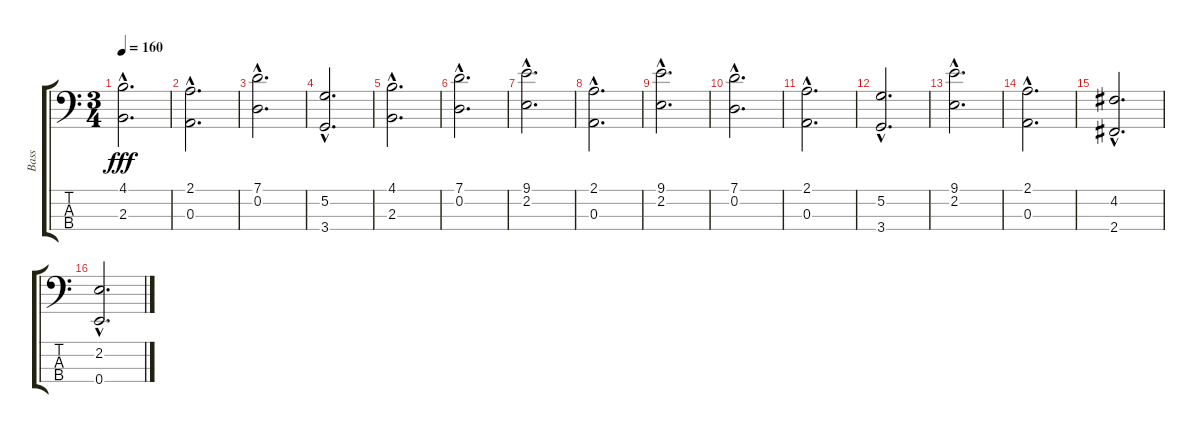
\track ("Bass" "Bass") {instrument slapbass1}
\staff {score tabs}
\tuning (G2 D2 A1 E1) {hide}
\ts (3 4)
\tempo 160
\clef f4
\ks c
(4.1{hac} 2.3{hac}).2{d dy fff} |
(2.1{hac} 0.3{hac}).2{d} |
(7.1{hac} 0.2{hac}).2{d} |
(5.2{hac} 3.4{hac}).2{d} |
(4.1{hac} 2.3{hac}).2{d} |
(7.1{hac} 0.2{hac}).2{d} |
(9.1{hac} 2.2{hac}).2{d} |
(2.1{hac} 0.3{hac}).2{d} |
(9.1{hac} 2.2{hac}).2{d} |
(7.1{hac} 0.2{hac}).2{d} |
(2.1{hac} 0.3{hac}).2{d} |
(5.2{hac} 3.4{hac}).2{d} |
(9.1{hac} 2.2{hac}).2{d} |
(2.1{hac} 0.3{hac}).2{d} |
(4.2{hac} 2.4{hac}).2{d} |
(2.2{hac} 0.4{hac}).2{d}
